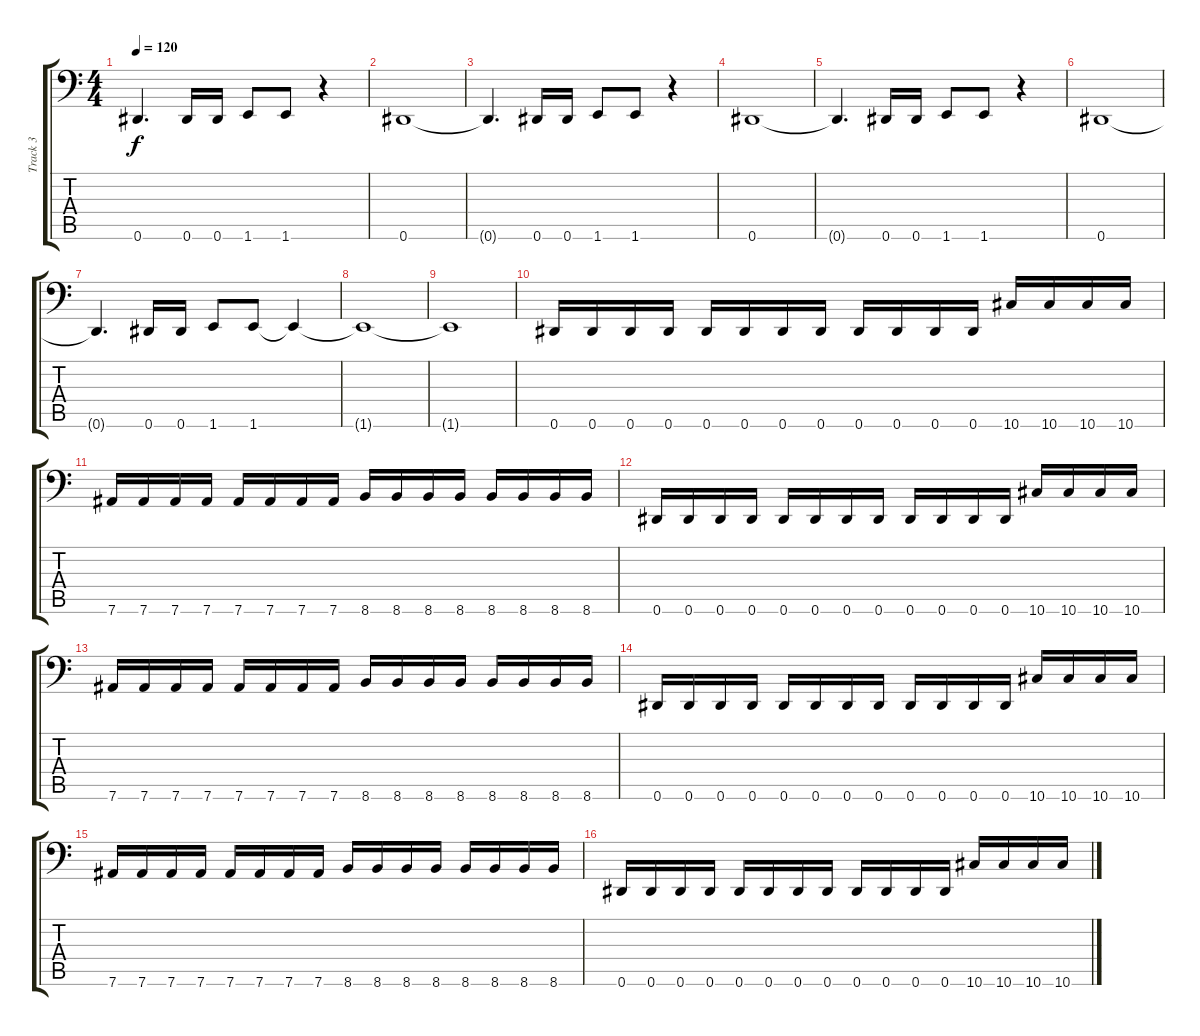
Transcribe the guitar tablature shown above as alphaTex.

\track ("Track 3" "Track 3") {instrument electricbasspick}
\staff {score tabs}
\tuning (Eb3 Bb2 Gb2 Db2 Ab1 Eb1) {hide}
\ts (4 4)
\tempo 120
\clef f4
\ks c
0.6{t}.4{d dy f} 0.6.16 0.6.16 1.6.8 1.6.8 r.4 |
0.6.1 |
0.6{t}.4{d} 0.6.16 0.6.16 1.6.8 1.6.8 r.4 |
0.6.1 |
0.6{t}.4{d} 0.6.16 0.6.16 1.6.8 1.6.8 r.4 |
0.6.1 |
0.6{t}.4{d} 0.6.16 0.6.16 1.6.8 1.6.8 1.6{t}.4 |
1.6{t}.1 |
1.6{t}.1 |
0.6.16 0.6.16 0.6.16 0.6.16 0.6.16 0.6.16 0.6.16 0.6.16 0.6.16 0.6.16 0.6.16 0.6.16 10.6.16 10.6.16 10.6.16 10.6.16 |
7.6.16 7.6.16 7.6.16 7.6.16 7.6.16 7.6.16 7.6.16 7.6.16 8.6.16 8.6.16 8.6.16 8.6.16 8.6.16 8.6.16 8.6.16 8.6.16 |
0.6.16 0.6.16 0.6.16 0.6.16 0.6.16 0.6.16 0.6.16 0.6.16 0.6.16 0.6.16 0.6.16 0.6.16 10.6.16 10.6.16 10.6.16 10.6.16 |
7.6.16 7.6.16 7.6.16 7.6.16 7.6.16 7.6.16 7.6.16 7.6.16 8.6.16 8.6.16 8.6.16 8.6.16 8.6.16 8.6.16 8.6.16 8.6.16 |
0.6.16 0.6.16 0.6.16 0.6.16 0.6.16 0.6.16 0.6.16 0.6.16 0.6.16 0.6.16 0.6.16 0.6.16 10.6.16 10.6.16 10.6.16 10.6.16 |
7.6.16 7.6.16 7.6.16 7.6.16 7.6.16 7.6.16 7.6.16 7.6.16 8.6.16 8.6.16 8.6.16 8.6.16 8.6.16 8.6.16 8.6.16 8.6.16 |
0.6.16 0.6.16 0.6.16 0.6.16 0.6.16 0.6.16 0.6.16 0.6.16 0.6.16 0.6.16 0.6.16 0.6.16 10.6.16 10.6.16 10.6.16 10.6.16
